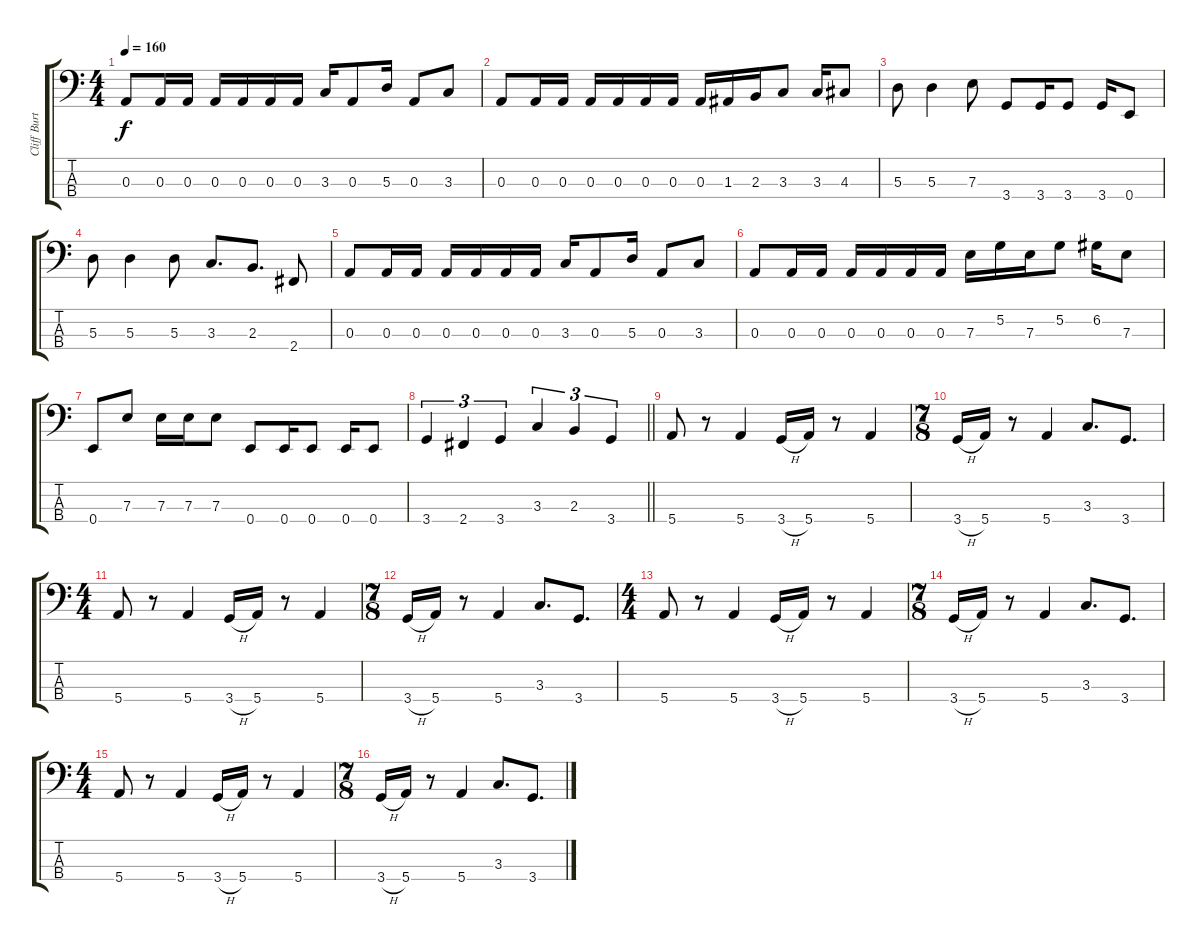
\track ("Cliff Burton" "Cliff Burt") {instrument electricbassfinger}
\staff {score tabs}
\tuning (G2 D2 A1 E1) {hide}
\ts (4 4)
\tempo 160
\clef f4
\ks c
0.3.8{dy f} 0.3.16 0.3.16 0.3.16 0.3.16 0.3.16 0.3.16 3.3.16 0.3.8 5.3.16 0.3.8 3.3.8 |
0.3.8 0.3.16 0.3.16 0.3.16 0.3.16 0.3.16 0.3.16 0.3.16 1.3.16 2.3.16 3.3.8 3.3.16 4.3.8 |
5.3.8 5.3.4 7.3.8 3.4.8 3.4.16 3.4.8 3.4.16 0.4.8 |
5.3.8 5.3.4 5.3.8 3.3.8{d} 2.3.8{d} 2.4.8 |
0.3.8 0.3.16 0.3.16 0.3.16 0.3.16 0.3.16 0.3.16 3.3.16 0.3.8 5.3.16 0.3.8 3.3.8 |
0.3.8 0.3.16 0.3.16 0.3.16 0.3.16 0.3.16 0.3.16 7.3.16 5.2.16 7.3.16 5.2.8 6.2.16 7.3.8 |
0.4.8 7.3.8 7.3.16 7.3.16 7.3.8 0.4.8 0.4.16 0.4.8 0.4.16 0.4.8 |
\barLineRight lightlight
3.4.4{tu (3 2)} 2.4.4{tu (3 2)} 3.4.4{tu (3 2)} 3.3.4{tu (3 2)} 2.3.4{tu (3 2)} 3.4.4{tu (3 2)} |
5.4.8 r.8 5.4.4 3.4{h}.16 5.4.16 r.8 5.4.4 |
\ts (7 8)
3.4{h}.16 5.4.16 r.8 5.4.4 3.3.8{d} 3.4.8{d} |
\ts (4 4)
5.4.8 r.8 5.4.4 3.4{h}.16 5.4.16 r.8 5.4.4 |
\ts (7 8)
3.4{h}.16 5.4.16 r.8 5.4.4 3.3.8{d} 3.4.8{d} |
\ts (4 4)
5.4.8 r.8 5.4.4 3.4{h}.16 5.4.16 r.8 5.4.4 |
\ts (7 8)
3.4{h}.16 5.4.16 r.8 5.4.4 3.3.8{d} 3.4.8{d} |
\ts (4 4)
5.4.8 r.8 5.4.4 3.4{h}.16 5.4.16 r.8 5.4.4 |
\ts (7 8)
3.4{h}.16 5.4.16 r.8 5.4.4 3.3.8{d} 3.4.8{d}
